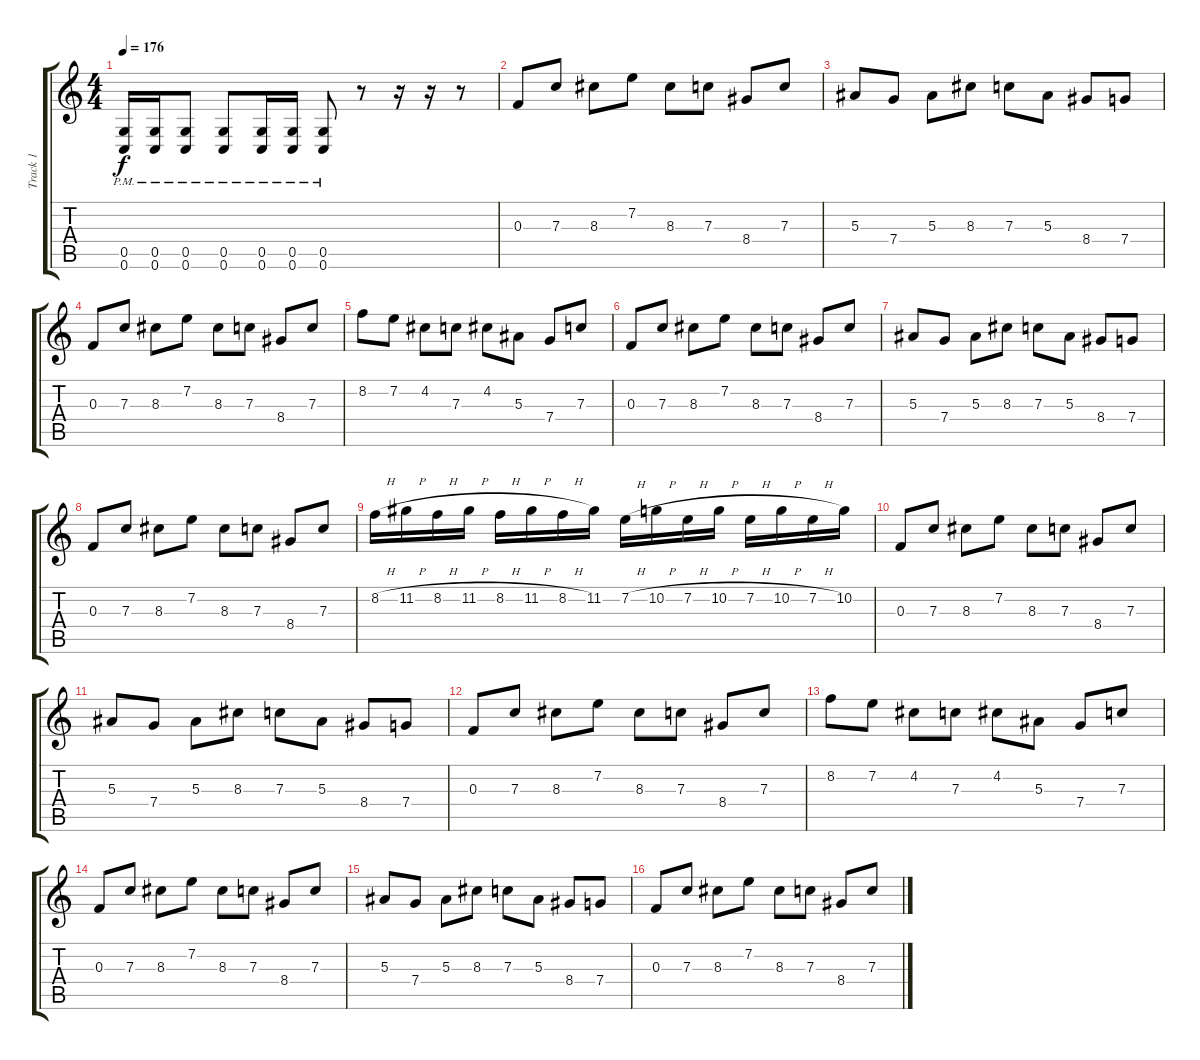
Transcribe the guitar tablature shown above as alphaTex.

\track ("Track 1" "Track 1") {instrument distortionguitar}
\staff {score tabs}
\tuning (D4 A3 F3 C3 G2 C2) {hide}
\ts (4 4)
\tempo 176
\clef g2
\ks c
(0.5{pm} 0.6).16{dy f} (0.5{pm} 0.6).16 (0.5{pm} 0.6).8 (0.5{pm} 0.6).8 (0.5{pm} 0.6).16 (0.5{pm} 0.6).16 (0.5{pm} 0.6).8 r.8 r.16 r.16 r.8 |
0.3.8 7.3.8 8.3.8 7.2.8 8.3.8 7.3.8 8.4.8 7.3.8 |
5.3.8 7.4.8 5.3.8 8.3.8 7.3.8 5.3.8 8.4.8 7.4.8 |
0.3.8 7.3.8 8.3.8 7.2.8 8.3.8 7.3.8 8.4.8 7.3.8 |
8.2.8 7.2.8 4.2.8 7.3.8 4.2.8 5.3.8 7.4.8 7.3.8 |
0.3.8 7.3.8 8.3.8 7.2.8 8.3.8 7.3.8 8.4.8 7.3.8 |
5.3.8 7.4.8 5.3.8 8.3.8 7.3.8 5.3.8 8.4.8 7.4.8 |
0.3.8 7.3.8 8.3.8 7.2.8 8.3.8 7.3.8 8.4.8 7.3.8 |
8.2{h}.16 11.2{h}.16 8.2{h}.16 11.2{h}.16 8.2{h}.16 11.2{h}.16 8.2{h}.16 11.2.16 7.2{h}.16 10.2{h}.16 7.2{h}.16 10.2{h}.16 7.2{h}.16 10.2{h}.16 7.2{h}.16 10.2.16 |
0.3.8 7.3.8 8.3.8 7.2.8 8.3.8 7.3.8 8.4.8 7.3.8 |
5.3.8 7.4.8 5.3.8 8.3.8 7.3.8 5.3.8 8.4.8 7.4.8 |
0.3.8 7.3.8 8.3.8 7.2.8 8.3.8 7.3.8 8.4.8 7.3.8 |
8.2.8 7.2.8 4.2.8 7.3.8 4.2.8 5.3.8 7.4.8 7.3.8 |
0.3.8 7.3.8 8.3.8 7.2.8 8.3.8 7.3.8 8.4.8 7.3.8 |
5.3.8 7.4.8 5.3.8 8.3.8 7.3.8 5.3.8 8.4.8 7.4.8 |
0.3.8 7.3.8 8.3.8 7.2.8 8.3.8 7.3.8 8.4.8 7.3.8
